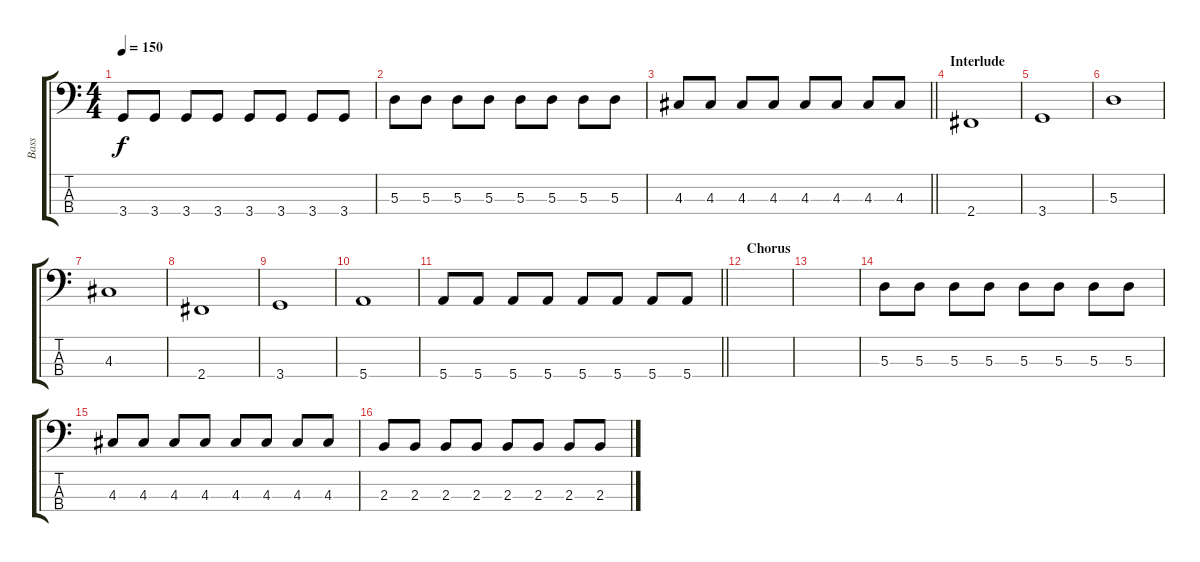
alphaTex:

\track ("Bass" "Bass") {instrument electricbassfinger}
\staff {score tabs}
\tuning (G2 D2 A1 E1) {hide}
\ts (4 4)
\tempo 150
\clef f4
\ks c
3.4.8{dy f} 3.4.8 3.4.8 3.4.8 3.4.8 3.4.8 3.4.8 3.4.8 |
5.3.8 5.3.8 5.3.8 5.3.8 5.3.8 5.3.8 5.3.8 5.3.8 |
\barLineRight lightlight
4.3.8 4.3.8 4.3.8 4.3.8 4.3.8 4.3.8 4.3.8 4.3.8 |
\section ("" "Interlude")
2.4.1 |
3.4.1 |
5.3.1 |
4.3.1 |
2.4.1 |
3.4.1 |
5.4.1 |
\barLineRight lightlight
5.4.8 5.4.8 5.4.8 5.4.8 5.4.8 5.4.8 5.4.8 5.4.8 |
\section ("" "Chorus")
|
|
5.3.8 5.3.8 5.3.8 5.3.8 5.3.8 5.3.8 5.3.8 5.3.8 |
4.3.8 4.3.8 4.3.8 4.3.8 4.3.8 4.3.8 4.3.8 4.3.8 |
2.3.8 2.3.8 2.3.8 2.3.8 2.3.8 2.3.8 2.3.8 2.3.8
